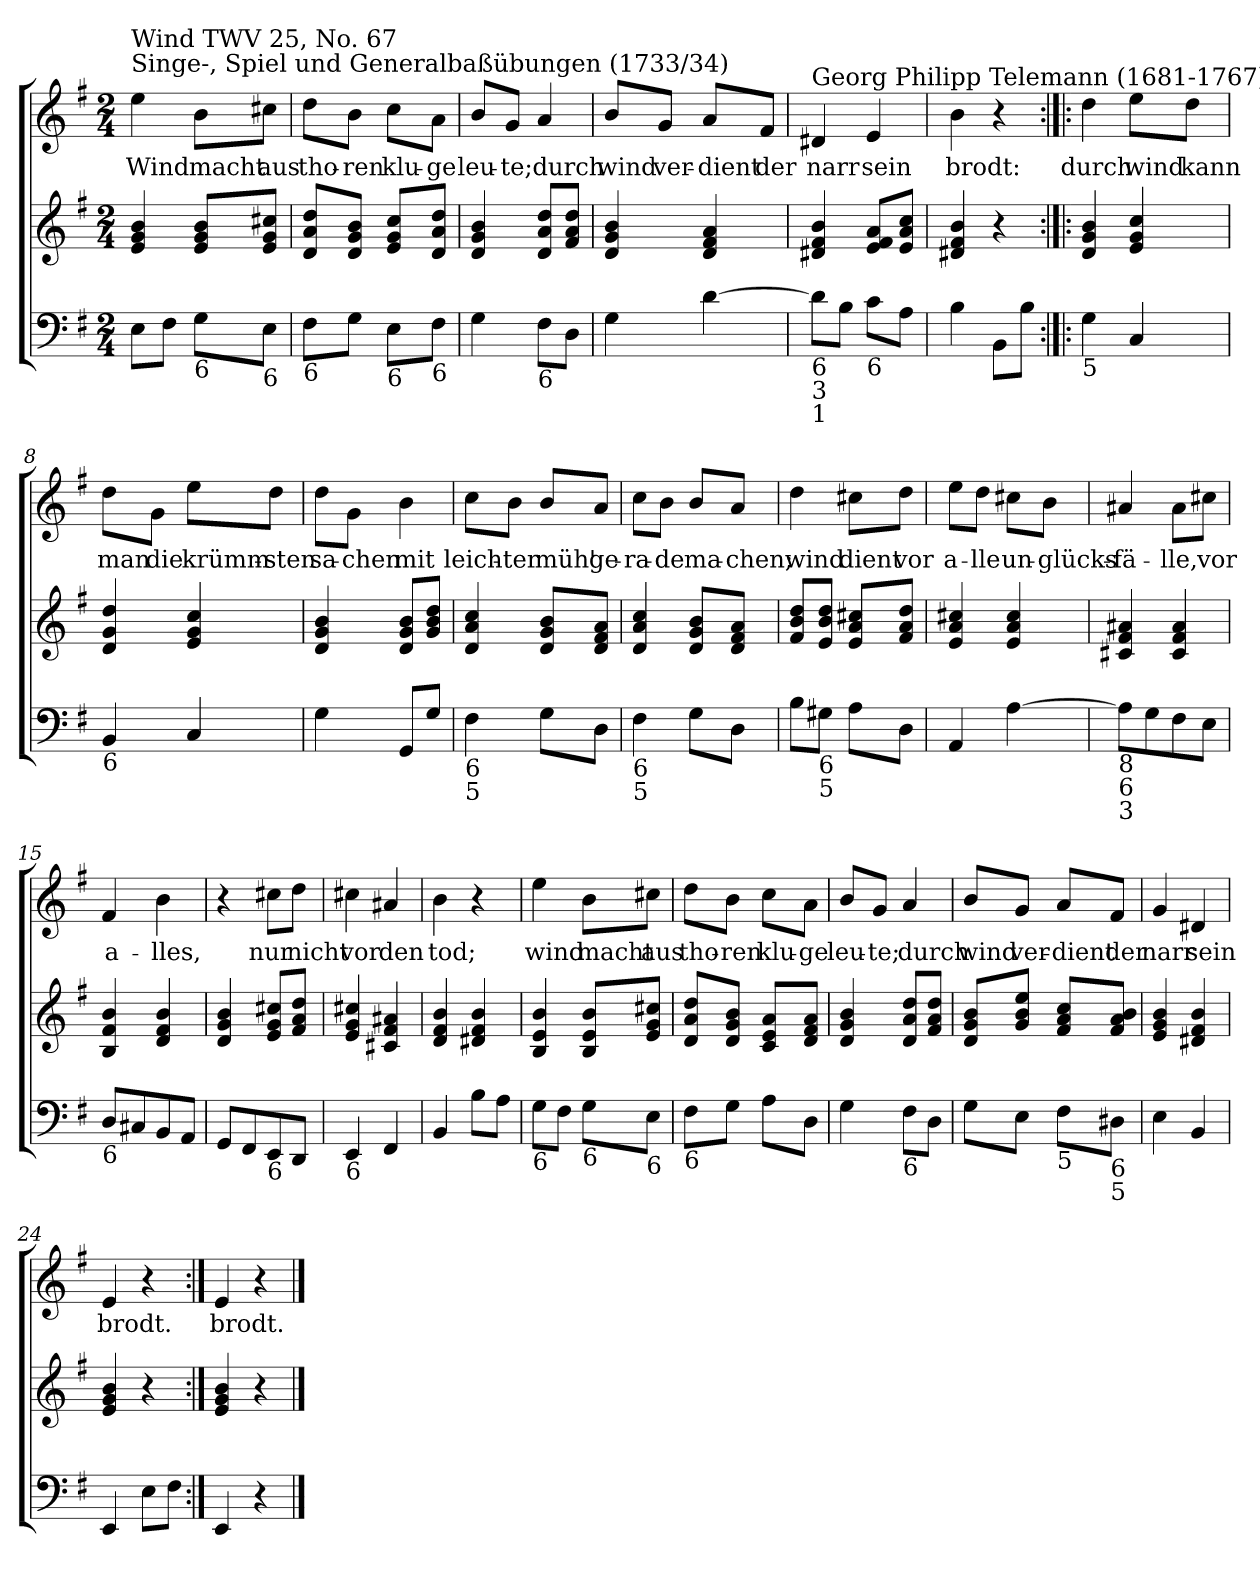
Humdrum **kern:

**kern	**kern	**kern	**text
*part2	*part2	*part1	*part1
*staff3	*staff2	*staff1	*staff1
*clefF4	*clefG2	*clefG2	*
*k[f#]	*k[f#]	*k[f#]	*
*G:	*G:	*G:	*
*M2/4	*M2/4	*M2/4	*
=1	=1	=1	=1
!	!	!LO:TX:a:t=Singe-, Spiel und Generalbaßübungen (1733/34)	!
!	!	!LO:TX:a:t=Wind   TWV 25, No. 67	!
!	!	!	!LO:LY:b
8E\L	4e/ 4g/ 4b/	4ee\	Wind
8F#\J	.	.	.
!LO:TX:b:t=6	!	!	!
!	!	!	!LO:LY:b
8G\L	8e/ 8g/ 8b/L	8b\L	macht
!LO:TX:b:t=6	!	!	!
!	!	!	!LO:LY:b
8E\J	8e/ 8g/ 8cc#X/J	8cc#X\J	aus
=2	=2	=2	=2
!LO:TX:b:t=6	!	!	!
!	!	!	!LO:LY:b
8F#\L	8d/ 8a/ 8dd/L	8dd\L	tho-
!	!	!	!LO:LY:b
8G\J	8d/ 8g/ 8b/J	8b\J	-ren
!LO:TX:b:t=6	!	!	!
!	!	!	!LO:LY:b
8E\L	8e/ 8g/ 8cc/L	8cc\L	klu-
!LO:TX:b:t=6	!	!	!
!	!	!	!LO:LY:b
8F#\J	8d/ 8a/ 8dd/J	8a\J	-ge
=3	=3	=3	=3
!	!	!	!LO:LY:b
4G\	4d/ 4g/ 4b/	8b/L	leu-
!	!	!	!LO:LY:b
.	.	8g/J	-te;
!LO:TX:b:t=6	!	!	!
!	!	!	!LO:LY:b
8F#\L	8d/ 8a/ 8dd/L	4a/	durch
8D\J	8f#/ 8a/ 8dd/J	.	.
=4	=4	=4	=4
!	!	!	!LO:LY:b
4G\	4d/ 4g/ 4b/	8b/L	wind
!	!	!	!LO:LY:b
.	.	8g/J	ver-
!	!	!	!LO:LY:b
[4d\	4d/ 4f#/ 4a/	8a/L	-dient
!	!	!	!LO:LY:b
.	.	8f#/J	der
=5	=5	=5	=5
!	!	!LO:TX:a:t=Georg Philipp Telemann (1681-1767)	!
!LO:TX:b:t=6\n3\n1	!	!	!
!	!	!	!LO:LY:b
8d\L]	4d#X/ 4f#/ 4b/	4d#X/	narr
8B\J	.	.	.
!LO:TX:b:t=6	!	!	!
!	!	!	!LO:LY:b
8c\L	8e/ 8f#/ 8a/L	4e/	sein
8A\J	8e/ 8a/ 8cc/J	.	.
=6	=6	=6	=6
!	!	!	!LO:LY:b
4B\	4d#X/ 4f#/ 4b/	4b\	brodt:
8BB\L	4r	4r	.
8B\J	.	.	.
!!LO:LB:g=z
=7:|!|:	=7:|!|:	=7:|!|:	=7:|!|:
!LO:TX:b:t=5	!	!	!
!	!	!	!LO:LY:b
4G\	4d/ 4g/ 4b/	4dd\	durch
!	!	!	!LO:LY:b
4C/	4e/ 4g/ 4cc/	8ee\L	wind
!	!	!	!LO:LY:b
.	.	8dd\J	kann
=8	=8	=8	=8
!LO:TX:b:t=6	!	!	!
!	!	!	!LO:LY:b
4BB/	4d/ 4g/ 4dd/	8dd\L	man
!	!	!	!LO:LY:b
.	.	8g\J	die
!	!	!	!LO:LY:b
4C/	4e/ 4g/ 4cc/	8ee\L	krümm-
!	!	!	!LO:LY:b
.	.	8dd\J	-sten
=9	=9	=9	=9
!	!	!	!LO:LY:b
4G\	4d/ 4g/ 4b/	8dd\L	sa-
!	!	!	!LO:LY:b
.	.	8g\J	-chen
!	!	!	!LO:LY:b
8GG/L	8d/ 8g/ 8b/L	4b\	mit
8G/J	8g/ 8b/ 8dd/J	.	.
=10	=10	=10	=10
!LO:TX:b:t=6\n5	!	!	!
!	!	!	!LO:LY:b
4F#\	4d/ 4a/ 4cc/	8cc\L	leich-
!	!	!	!LO:LY:b
.	.	8b\J	-ter
!	!	!	!LO:LY:b
8G\L	8d/ 8g/ 8b/L	8b/L	müh'
!	!	!	!LO:LY:b
8D\J	8d/ 8f#/ 8a/J	8a/J	ge-
=11	=11	=11	=11
!LO:TX:b:t=6\n5	!	!	!
!	!	!	!LO:LY:b
4F#\	4d/ 4a/ 4cc/	8cc\L	-ra-
!	!	!	!LO:LY:b
.	.	8b\J	-de
!	!	!	!LO:LY:b
8G\L	8d/ 8g/ 8b/L	8b/L	ma-
!	!	!	!LO:LY:b
8D\J	8d/ 8f#/ 8a/J	8a/J	-chen;
!!LO:LB:g=z
=12	=12	=12	=12
!	!	!	!LO:LY:b
8B\L	8f#/ 8b/ 8dd/L	4dd\	wind
!LO:TX:b:t=6\n5	!	!	!
8G#X\J	8e/ 8b/ 8dd/J	.	.
!	!	!	!LO:LY:b
8A\L	8e/ 8a/ 8cc#X/L	8cc#X\L	dient
!	!	!	!LO:LY:b
8D\J	8f#/ 8a/ 8dd/J	8dd\J	vor
=13	=13	=13	=13
!	!	!	!LO:LY:b
4AA/	4e/ 4a/ 4cc#X/	8ee\L	a-
!	!	!	!LO:LY:b
.	.	8dd\J	-lle
!	!	!	!LO:LY:b
[4A\	4e/ 4a/ 4cc#/	8cc#X\L	un-
!	!	!	!LO:LY:b
.	.	8b\J	-glücks-
=14	=14	=14	=14
!LO:TX:b:t=8\n6\n3	!	!	!
!	!	!	!LO:LY:b
8A\L]	4c#X/ 4f#/ 4a#X/	4a#X/	-fä-
8G\	.	.	.
!	!	!	!LO:LY:b
8F#\	4c#/ 4f#/ 4a#/	8a#\L	-lle,
!	!	!	!LO:LY:b
8E\J	.	8cc#X\J	vor
=15	=15	=15	=15
!LO:TX:b:t=6	!	!	!
!	!	!	!LO:LY:b
8D/L	4B/ 4f#/ 4b/	4f#/	a-
8C#X/	.	.	.
!	!	!	!LO:LY:b
8BB/	4d/ 4f#/ 4b/	4b\	-lles,
8AA/J	.	.	.
=16	=16	=16	=16
8GG/L	4d/ 4g/ 4b/	4r	.
8FF#/	.	.	.
!LO:TX:b:t=6	!	!	!
!	!	!	!LO:LY:b
8EE/	8e/ 8g/ 8cc#X/L	8cc#X\L	nur
!	!	!	!LO:LY:b
8DD/J	8f#/ 8a/ 8dd/J	8dd\J	nicht
=17	=17	=17	=17
!LO:TX:b:t=6	!	!	!
!	!	!	!LO:LY:b
4EE/	4e/ 4g/ 4cc#X/	4cc#X\	vor
!	!	!	!LO:LY:b
4FF#/	4c#X/ 4f#/ 4a#X/	4a#X/	den
=18	=18	=18	=18
!	!	!	!LO:LY:b
4BB/	4d/ 4f#/ 4b/	4b\	tod;
8B\L	4d#X/ 4f#/ 4b/	4r	.
8A\J	.	.	.
!!LO:LB:g=z
=19	=19	=19	=19
!LO:TX:b:t=6	!	!	!
!	!	!	!LO:LY:b
8G\L	4B/ 4e/ 4b/	4ee\	wind
8F#\J	.	.	.
!LO:TX:b:t=6	!	!	!
!	!	!	!LO:LY:b
8G\L	8B/ 8e/ 8b/L	8b\L	macht
!LO:TX:b:t=6	!	!	!
!	!	!	!LO:LY:b
8E\J	8e/ 8g/ 8cc#X/J	8cc#X\J	aus
=20	=20	=20	=20
!LO:TX:b:t=6	!	!	!
!	!	!	!LO:LY:b
8F#\L	8d/ 8a/ 8dd/L	8dd\L	tho-
!	!	!	!LO:LY:b
8G\J	8d/ 8g/ 8b/J	8b\J	-ren
!	!	!	!LO:LY:b
8A\L	8c/ 8e/ 8a/L	8cc\L	klu-
!	!	!	!LO:LY:b
8D\J	8d/ 8f#/ 8a/J	8a\J	-ge
=21	=21	=21	=21
!	!	!	!LO:LY:b
4G\	4d/ 4g/ 4b/	8b/L	leu-
!	!	!	!LO:LY:b
.	.	8g/J	-te;
!LO:TX:b:t=6	!	!	!
!	!	!	!LO:LY:b
8F#\L	8d/ 8a/ 8dd/L	4a/	durch
8D\J	8f#/ 8a/ 8dd/J	.	.
=22	=22	=22	=22
!	!	!	!LO:LY:b
8G\L	8d/ 8g/ 8b/L	8b/L	wind
!	!	!	!LO:LY:b
8E\J	8g/ 8b/ 8ee/J	8g/J	ver-
!LO:TX:b:t=5	!	!	!
!	!	!	!LO:LY:b
8F#\L	8f#/ 8a/ 8cc/L	8a/L	-dient
!LO:TX:b:t=6\n5	!	!	!
!	!	!	!LO:LY:b
8D#X\J	8f#/ 8a/ 8b/J	8f#/J	der
=23	=23	=23	=23
!	!	!	!LO:LY:b
4E\	4e/ 4g/ 4b/	4g/	narr
!	!	!	!LO:LY:b
4BB/	4d#X/ 4f#/ 4b/	4d#X/	sein
=24	=24	=24	=24
!	!	!	!LO:LY:b
4EE/	4e/ 4g/ 4b/	4e/	brodt.
8E\L	4r	4r	.
8F#\J	.	.	.
=25:|!	=25:|!	=25:|!	=25:|!
!	!	!	!LO:LY:b
4EE/	4e/ 4g/ 4b/	4e/	brodt.
4r	4r	4r	.
==	==	==	==
*-	*-	*-	*-
